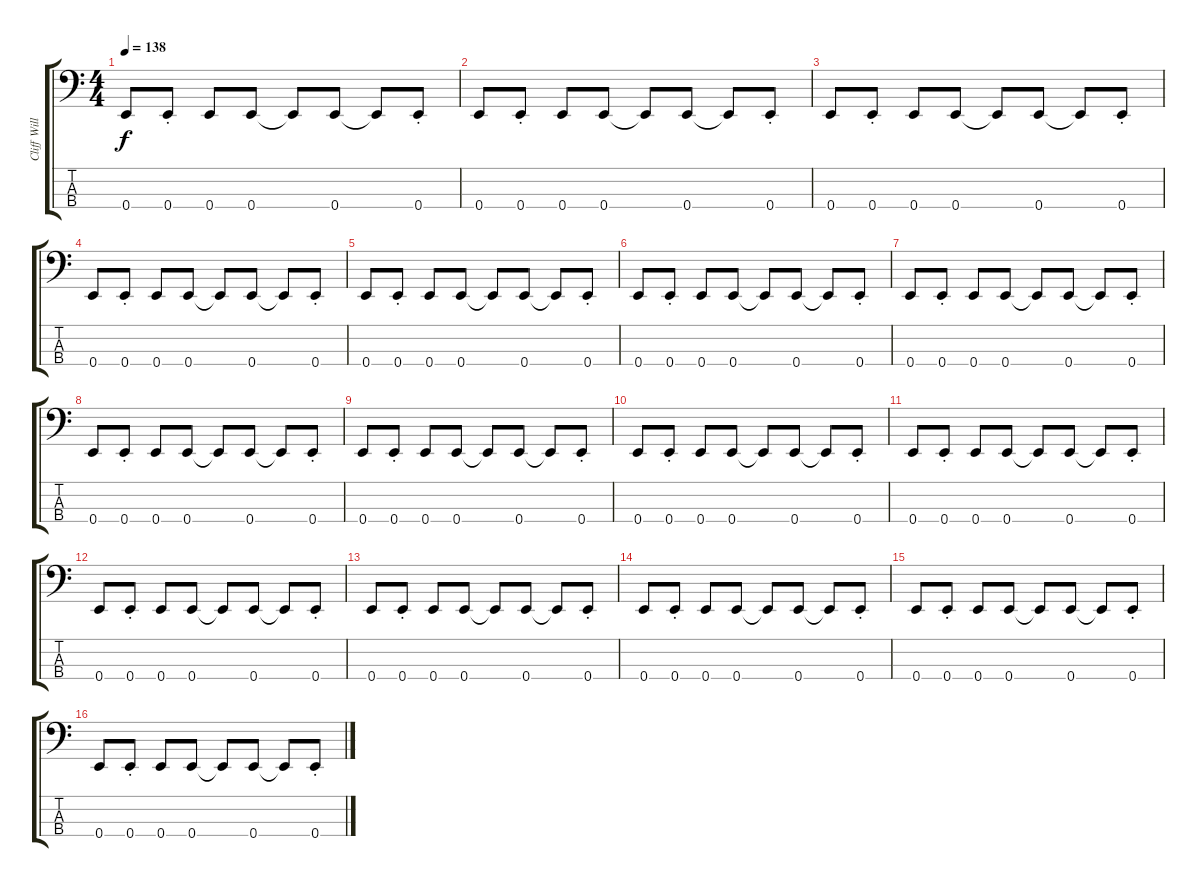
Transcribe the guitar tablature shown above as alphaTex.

\track ("Cliff Williams" "Cliff Will") {instrument electricbasspick}
\staff {score tabs}
\tuning (G2 D2 A1 E1) {hide}
\ts (4 4)
\tempo 138
\clef f4
\ks c
0.4.8{dy f} 0.4{st}.8 0.4.8 0.4.8 0.4{t}.8 0.4.8 0.4{t}.8 0.4{st}.8 |
0.4.8 0.4{st}.8 0.4.8 0.4.8 0.4{t}.8 0.4.8 0.4{t}.8 0.4{st}.8 |
0.4.8 0.4{st}.8 0.4.8 0.4.8 0.4{t}.8 0.4.8 0.4{t}.8 0.4{st}.8 |
0.4.8 0.4{st}.8 0.4.8 0.4.8 0.4{t}.8 0.4.8 0.4{t}.8 0.4{st}.8 |
0.4.8 0.4{st}.8 0.4.8 0.4.8 0.4{t}.8 0.4.8 0.4{t}.8 0.4{st}.8 |
0.4.8 0.4{st}.8 0.4.8 0.4.8 0.4{t}.8 0.4.8 0.4{t}.8 0.4{st}.8 |
0.4.8 0.4{st}.8 0.4.8 0.4.8 0.4{t}.8 0.4.8 0.4{t}.8 0.4{st}.8 |
0.4.8 0.4{st}.8 0.4.8 0.4.8 0.4{t}.8 0.4.8 0.4{t}.8 0.4{st}.8 |
0.4.8 0.4{st}.8 0.4.8 0.4.8 0.4{t}.8 0.4.8 0.4{t}.8 0.4{st}.8 |
0.4.8 0.4{st}.8 0.4.8 0.4.8 0.4{t}.8 0.4.8 0.4{t}.8 0.4{st}.8 |
0.4.8 0.4{st}.8 0.4.8 0.4.8 0.4{t}.8 0.4.8 0.4{t}.8 0.4{st}.8 |
0.4.8 0.4{st}.8 0.4.8 0.4.8 0.4{t}.8 0.4.8 0.4{t}.8 0.4{st}.8 |
0.4.8 0.4{st}.8 0.4.8 0.4.8 0.4{t}.8 0.4.8 0.4{t}.8 0.4{st}.8 |
0.4.8 0.4{st}.8 0.4.8 0.4.8 0.4{t}.8 0.4.8 0.4{t}.8 0.4{st}.8 |
0.4.8 0.4{st}.8 0.4.8 0.4.8 0.4{t}.8 0.4.8 0.4{t}.8 0.4{st}.8 |
0.4.8 0.4{st}.8 0.4.8 0.4.8 0.4{t}.8 0.4.8 0.4{t}.8 0.4{st}.8
